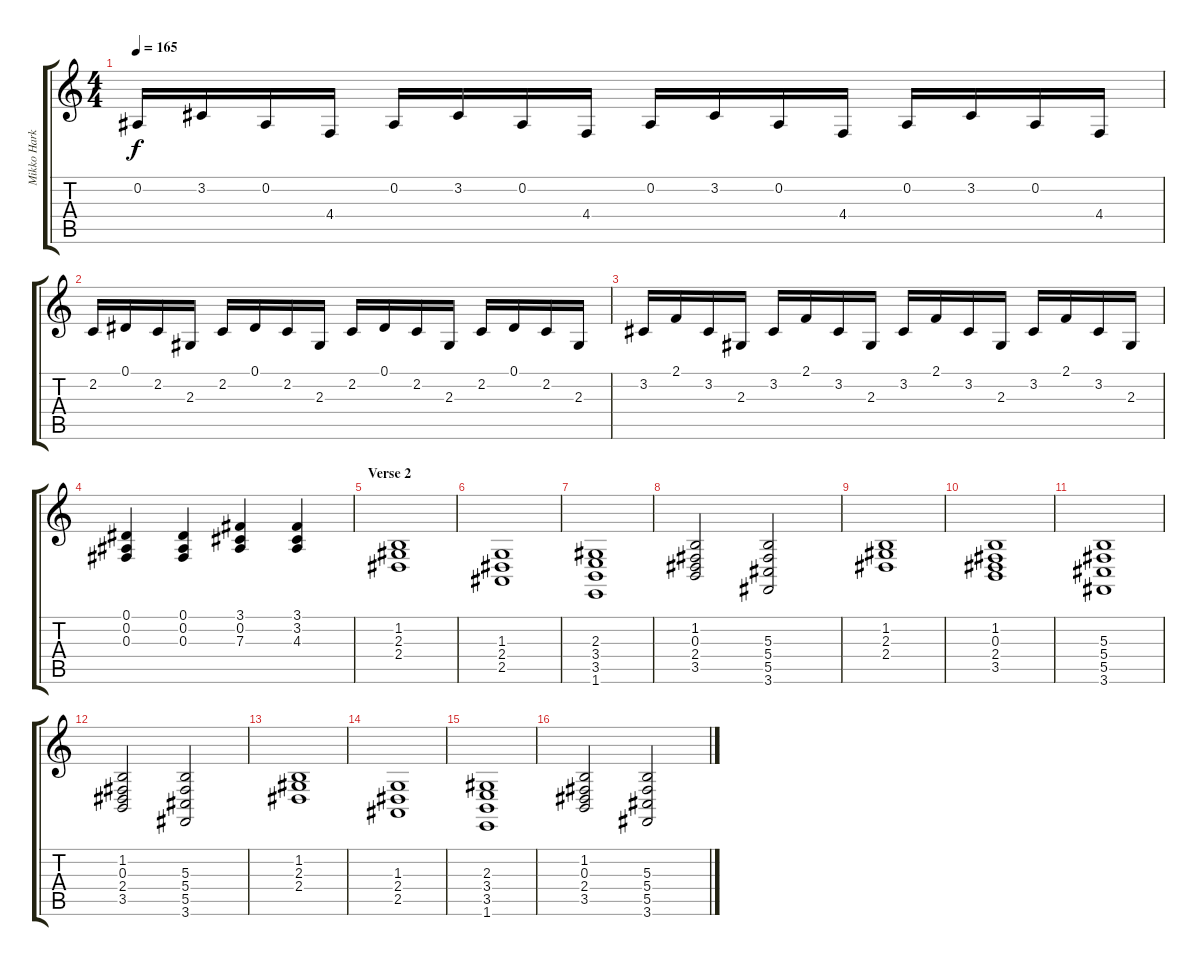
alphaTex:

\track ("Mikko Harkin LH" "Mikko Hark") {instrument harpsichord}
\staff {score tabs}
\tuning (Eb4 Bb3 Gb3 Db3 Ab2 Eb2) {hide}
\ts (4 4)
\tempo 165
\clef g2
\ks aminor
0.2.16{dy f volume 14 instrument harpsichord} 3.2.16 0.2.16 4.4.16 0.2.16 3.2.16 0.2.16 4.4.16 0.2.16 3.2.16 0.2.16 4.4.16 0.2.16 3.2.16 0.2.16 4.4.16 |
2.2.16 0.1.16 2.2.16 2.3.16 2.2.16 0.1.16 2.2.16 2.3.16 2.2.16 0.1.16 2.2.16 2.3.16 2.2.16 0.1.16 2.2.16 2.3.16 |
3.2.16 2.1.16 3.2.16 2.3.16 3.2.16 2.1.16 3.2.16 2.3.16 3.2.16 2.1.16 3.2.16 2.3.16 3.2.16 2.1.16 3.2.16 2.3.16 |
(0.1 0.2 0.3).4 (0.1 0.2 0.3).4 (3.1 0.2 7.3).4 (3.1 3.2 4.3).4 |
\section ("" "Verse 2")
(1.2 2.3 2.4).1{volume 10 instrument harpsichord} |
(1.3 2.4 2.5).1 |
(2.3 3.4 3.5 1.6).1 |
(1.2 0.3 2.4 3.5).2 (5.3 5.4 5.5 3.6).2 |
(1.2 2.3 2.4).1 |
(1.2 0.3 2.4 3.5).1 |
(5.3 5.4 5.5 3.6).1 |
(1.2 0.3 2.4 3.5).2 (5.3 5.4 5.5 3.6).2 |
(1.2 2.3 2.4).1 |
(1.3 2.4 2.5).1 |
(2.3 3.4 3.5 1.6).1 |
(1.2 0.3 2.4 3.5).2 (5.3 5.4 5.5 3.6).2
